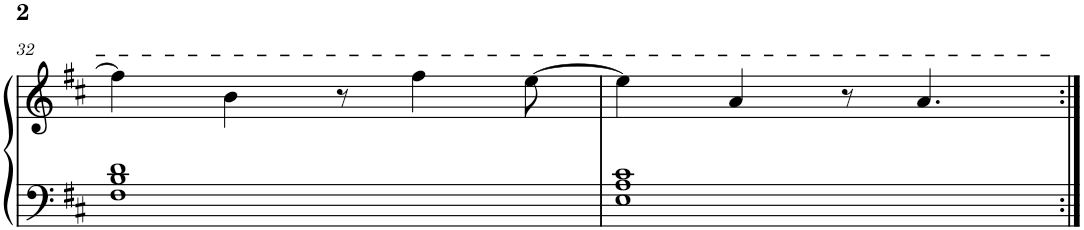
**kern	**kern
*part1	*part1
*staff2	*staff1
*I"Piano	*
*I'Pno.	*
!!LO:PB:g=z
*clefF4	*clefG2
*k[f#c#]	*k[f#c#]
*M4/4	*M4/4
=32	=32
1F# 1B 1d	4ff#\]
.	4b\
.	8r
.	4ff#\
.	[8ee\
=33	=33
1E 1A 1c#	4ee\]
.	4a/
.	8r
.	4.a/
=:|!	=:|!
*-	*-
